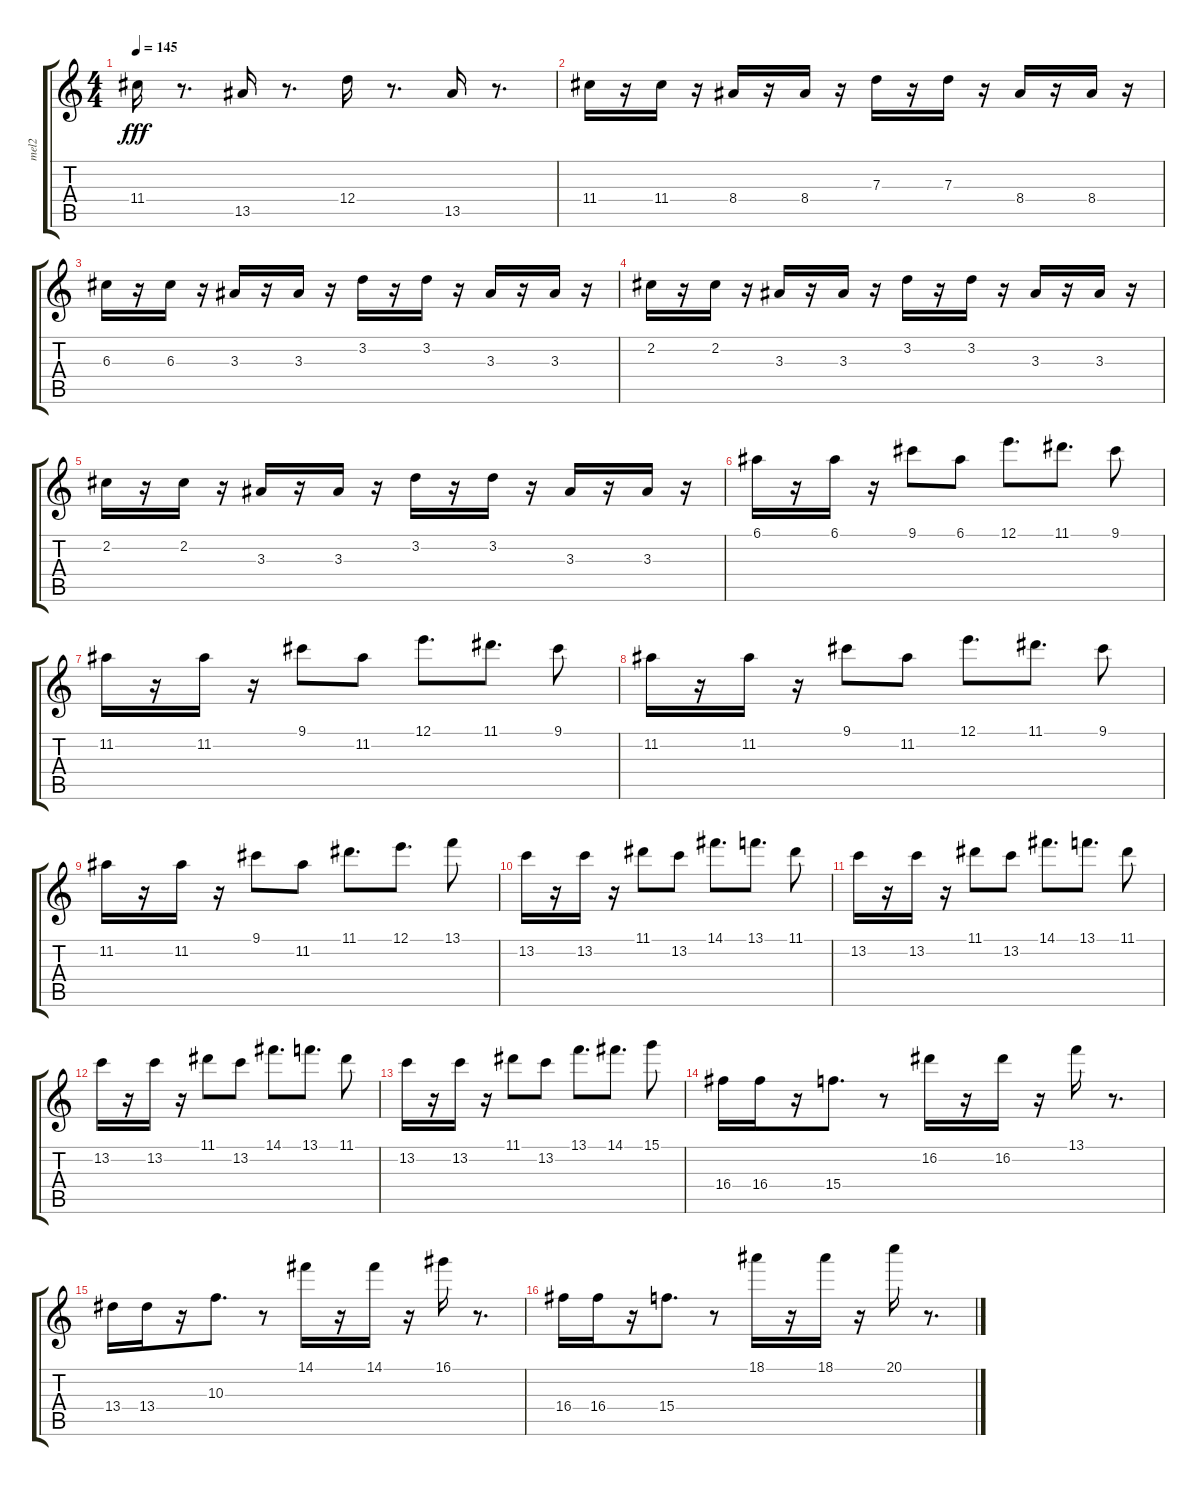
\track ("mel2" "mel2") {instrument overdrivenguitar}
\staff {score tabs}
\tuning (E4 B3 G3 D3 A2 E2) {hide}
\ts (4 4)
\tempo 145
\clef g2
\ks c
11.4.16{dy fff} r.8{d} 13.5.16 r.8{d} 12.4.16 r.8{d} 13.5.16 r.8{d} |
11.4.16 r.16 11.4.16 r.16 8.4.16 r.16 8.4.16 r.16 7.3.16 r.16 7.3.16 r.16 8.4.16 r.16 8.4.16 r.16 |
6.3.16 r.16 6.3.16 r.16 3.3.16 r.16 3.3.16 r.16 3.2.16 r.16 3.2.16 r.16 3.3.16 r.16 3.3.16 r.16 |
2.2.16 r.16 2.2.16 r.16 3.3.16 r.16 3.3.16 r.16 3.2.16 r.16 3.2.16 r.16 3.3.16 r.16 3.3.16 r.16 |
2.2.16 r.16 2.2.16 r.16 3.3.16 r.16 3.3.16 r.16 3.2.16 r.16 3.2.16 r.16 3.3.16 r.16 3.3.16 r.16 |
6.1.16 r.16 6.1.16 r.16 9.1.8 6.1.8 12.1.8{d} 11.1.8{d} 9.1.8 |
11.2.16 r.16 11.2.16 r.16 9.1.8 11.2.8 12.1.8{d} 11.1.8{d} 9.1.8 |
11.2.16 r.16 11.2.16 r.16 9.1.8 11.2.8 12.1.8{d} 11.1.8{d} 9.1.8 |
11.2.16 r.16 11.2.16 r.16 9.1.8 11.2.8 11.1.8{d} 12.1.8{d} 13.1.8 |
13.2.16 r.16 13.2.16 r.16 11.1.8 13.2.8 14.1.8{d} 13.1.8{d} 11.1.8 |
13.2.16 r.16 13.2.16 r.16 11.1.8 13.2.8 14.1.8{d} 13.1.8{d} 11.1.8 |
13.2.16 r.16 13.2.16 r.16 11.1.8 13.2.8 14.1.8{d} 13.1.8{d} 11.1.8 |
13.2.16 r.16 13.2.16 r.16 11.1.8 13.2.8 13.1.8{d} 14.1.8{d} 15.1.8 |
16.4.16 16.4.16 r.16 15.4.8{d} r.8 16.2.16 r.16 16.2.16 r.16 13.1.16 r.8{d} |
13.4.16 13.4.16 r.16 10.3.8{d} r.8 14.1.16 r.16 14.1.16 r.16 16.1.16 r.8{d} |
16.4.16 16.4.16 r.16 15.4.8{d} r.8 18.1.16 r.16 18.1.16 r.16 20.1.16 r.8{d}
